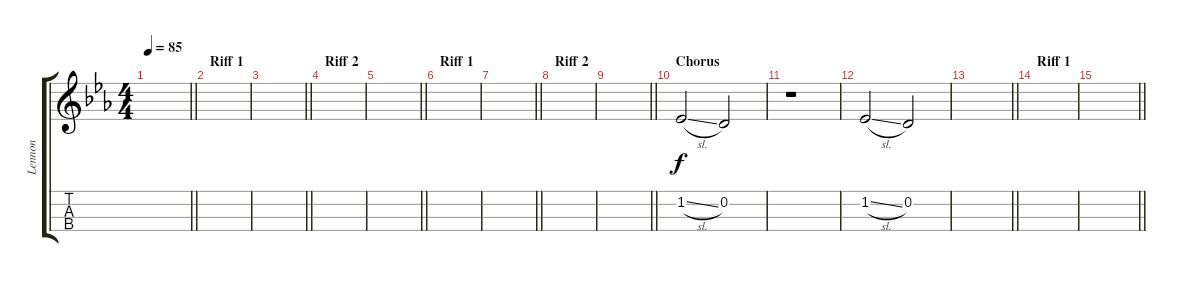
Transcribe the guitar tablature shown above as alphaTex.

\track ("Lennon" "Lennon") {instrument clarinet}
\staff {score tabs}
\tuning (A4 D4 G3 C3) {hide}
\ts (4 4)
\tempo 85
\clef g2
\barLineRight lightlight
\ks cminor
|
\section ("" "Riff 1")
|
\barLineRight lightlight
|
\section ("" "Riff 2")
|
\barLineRight lightlight
|
\section ("" "Riff 1")
|
\barLineRight lightlight
|
\section ("" "Riff 2")
|
\barLineRight lightlight
|
\section ("" "Chorus")
1.2{sl}.2 0.2.2 |
r.1 |
1.2{sl}.2 0.2.2 |
\barLineRight lightlight
|
\section ("" "Riff 1")
|
\barLineRight lightlight
